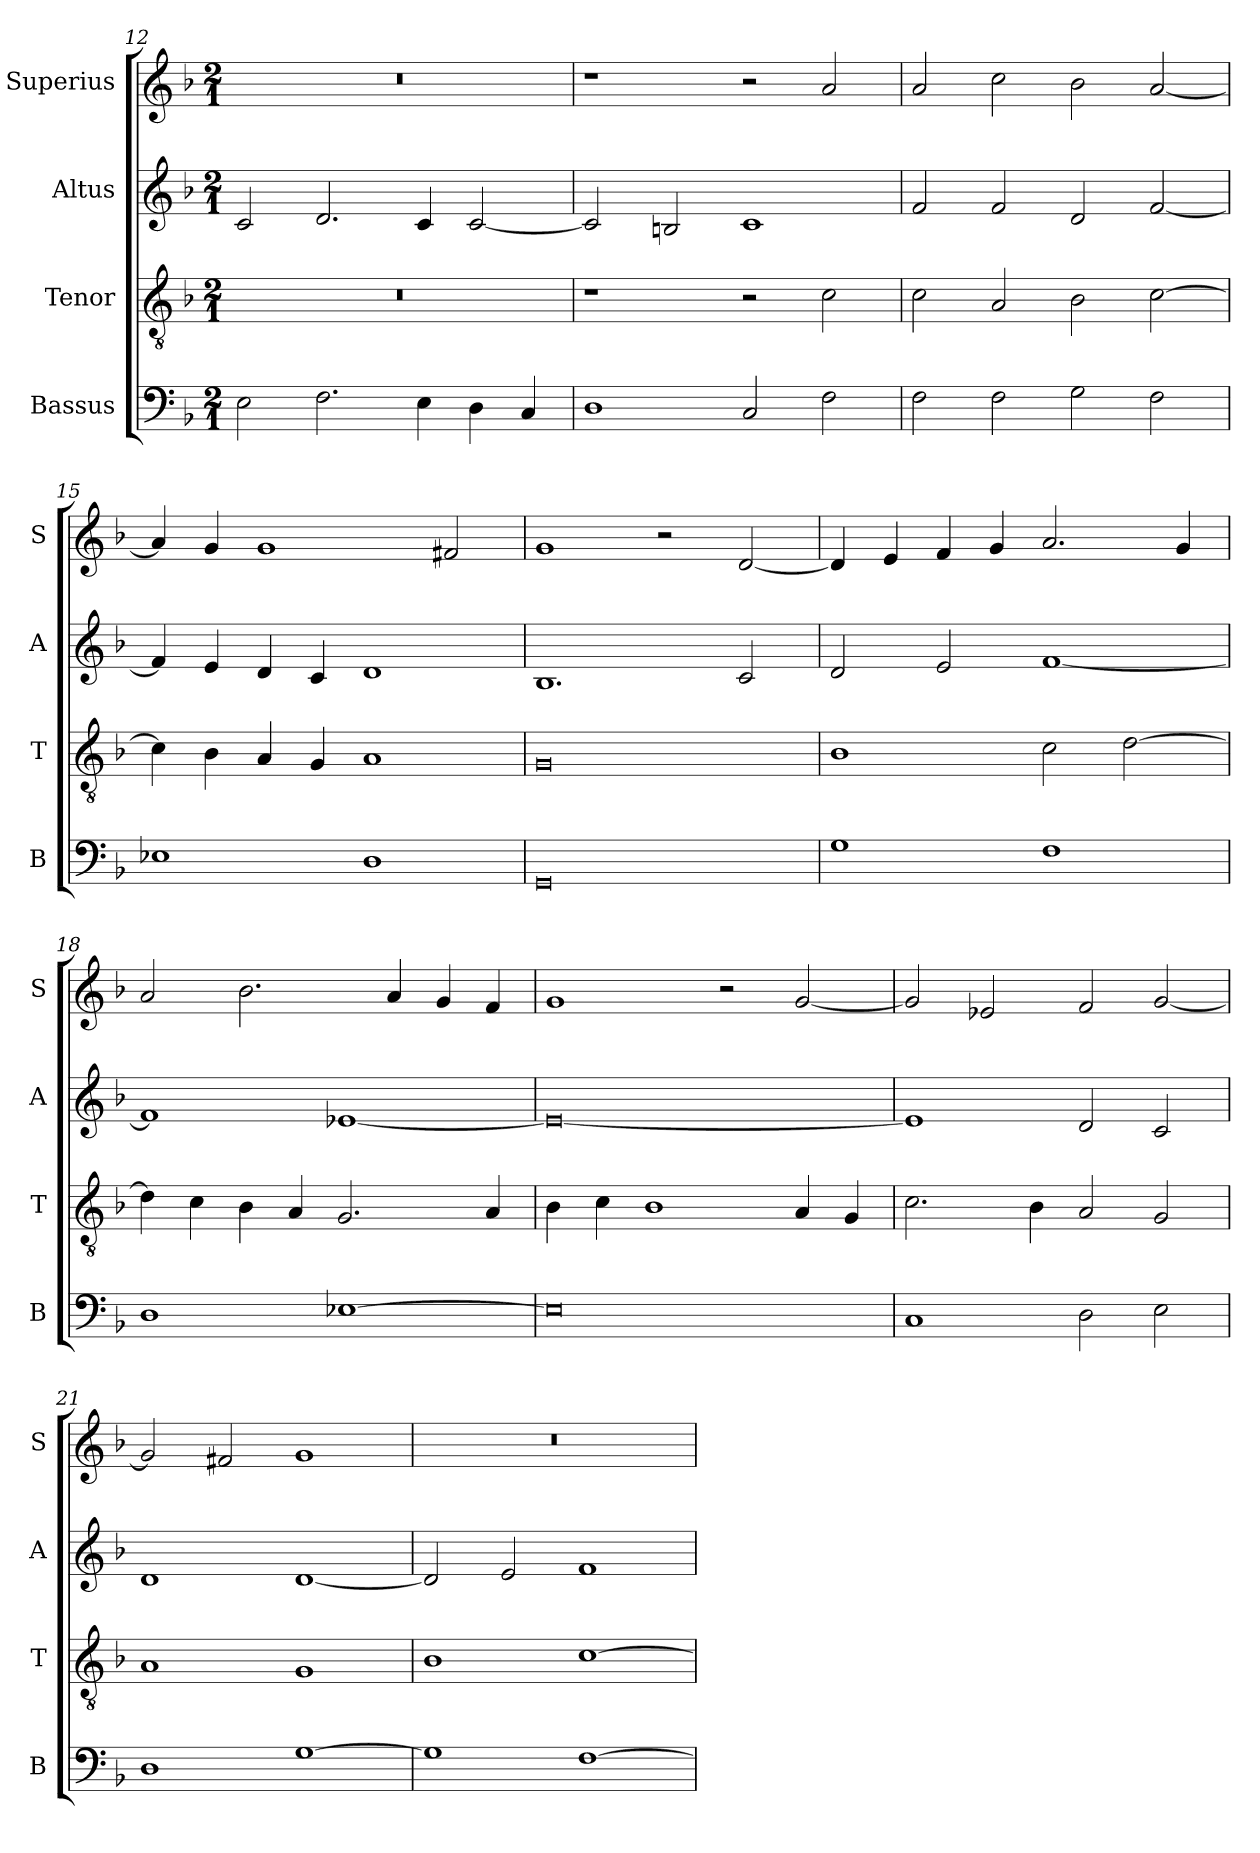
**kern	**kern	**kern	**kern
*part4	*part3	*part2	*part1
*staff4	*staff3	*staff2	*staff1
*I"Bassus	*I"Tenor	*I"Altus	*I"Superius
*I'B	*I'T	*I'A	*I'S
*clefF4	*clefGv2	*clefG2	*clefG2
*k[b-]	*k[b-]	*k[b-]	*k[b-]
*F:	*F:	*F:	*F:
*M2/1	*M2/1	*M2/1	*M2/1
=12	=12	=12	=12
2E	0r	2c	0r
2.F	.	2.d	.
4E	.	4c	.
4D	.	[2c	.
4C	.	.	.
=13	=13	=13	=13
1D	1r	2c]	1r
.	.	2Bn	.
2C	2r	1c	2r
2F	2c	.	2a
=14	=14	=14	=14
2F	2c	2f	2a
2F	2A	2f	2cc
2G	2B-	2d	2b-
2F	[2c	[2f	[2a
=15	=15	=15	=15
1E-X	4c]	4f]	4a]
.	4B-	4e	4g
.	4A	4d	1g
.	4G	4c	.
1D	1A	1d	.
.	.	.	2f#X
=16	=16	=16	=16
0GG	0G	1.B-	1g
.	.	.	2r
.	.	2c	[2d
=17	=17	=17	=17
1G	1B-	2d	4d]
.	.	.	4e
.	.	2e	4f
.	.	.	4g
1F	2c	[1f	2.a
.	[2d	.	.
.	.	.	4g
=18	=18	=18	=18
1D	4d]	1f]	2a
.	4c	.	.
.	4B-	.	2.b-
.	4A	.	.
[1E-X	2.G	[1e-X	.
.	.	.	4a
.	.	.	4g
.	4A	.	4f
=19	=19	=19	=19
0E-]	4B-	0e-_	1g
.	4c	.	.
.	1B-	.	.
.	.	.	2r
.	4A	.	[2g
.	4G	.	.
=20	=20	=20	=20
1C	2.c	1e-]	2g]
.	.	.	2e-X
.	4B-	.	.
2D	2A	2d	2f
2E	2G	2c	[2g
=21	=21	=21	=21
1D	1A	1d	2g]
.	.	.	2f#X
[1G	1G	[1d	1g
=22	=22	=22	=22
1G]	1B-	2d]	0r
.	.	2e	.
[1F	[1c	1f	.
=	=	=	=
*-	*-	*-	*-
